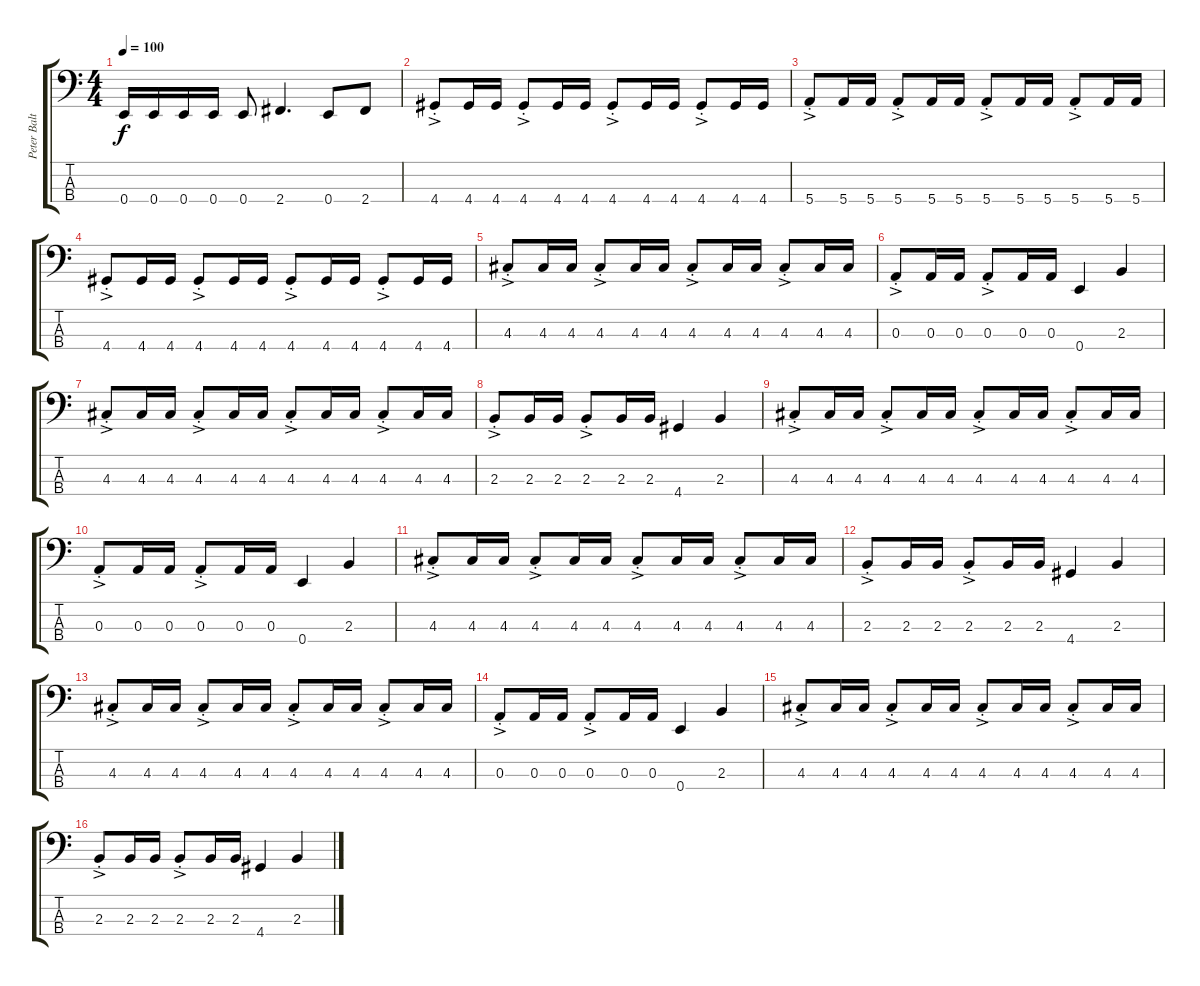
\track ("Peter Baltes" "Peter Balt") {instrument electricbassfinger}
\staff {score tabs}
\tuning (G2 D2 A1 E1) {hide}
\ts (4 4)
\tempo 100
\clef f4
\ks c
0.4.16{dy f} 0.4.16 0.4.16 0.4.16 0.4.8 2.4.4{d} 0.4.8 2.4.8 |
4.4{ac st}.8 4.4.16 4.4.16 4.4{ac st}.8 4.4.16 4.4.16 4.4{ac st}.8 4.4.16 4.4.16 4.4{ac st}.8 4.4.16 4.4.16 |
5.4{ac st}.8 5.4.16 5.4.16 5.4{ac st}.8 5.4.16 5.4.16 5.4{ac st}.8 5.4.16 5.4.16 5.4{ac st}.8 5.4.16 5.4.16 |
4.4{ac st}.8 4.4.16 4.4.16 4.4{ac st}.8 4.4.16 4.4.16 4.4{ac st}.8 4.4.16 4.4.16 4.4{ac st}.8 4.4.16 4.4.16 |
4.3{ac st}.8 4.3.16 4.3.16 4.3{ac st}.8 4.3.16 4.3.16 4.3{ac st}.8 4.3.16 4.3.16 4.3{ac st}.8 4.3.16 4.3.16 |
0.3{ac st}.8 0.3.16 0.3.16 0.3{ac st}.8 0.3.16 0.3.16 0.4.4 2.3.4 |
4.3{ac st}.8 4.3.16 4.3.16 4.3{ac st}.8 4.3.16 4.3.16 4.3{ac st}.8 4.3.16 4.3.16 4.3{ac st}.8 4.3.16 4.3.16 |
2.3{ac st}.8 2.3.16 2.3.16 2.3{ac st}.8 2.3.16 2.3.16 4.4.4 2.3.4 |
4.3{ac st}.8 4.3.16 4.3.16 4.3{ac st}.8 4.3.16 4.3.16 4.3{ac st}.8 4.3.16 4.3.16 4.3{ac st}.8 4.3.16 4.3.16 |
0.3{ac st}.8 0.3.16 0.3.16 0.3{ac st}.8 0.3.16 0.3.16 0.4.4 2.3.4 |
4.3{ac st}.8 4.3.16 4.3.16 4.3{ac st}.8 4.3.16 4.3.16 4.3{ac st}.8 4.3.16 4.3.16 4.3{ac st}.8 4.3.16 4.3.16 |
2.3{ac st}.8 2.3.16 2.3.16 2.3{ac st}.8 2.3.16 2.3.16 4.4.4 2.3.4 |
4.3{ac st}.8 4.3.16 4.3.16 4.3{ac st}.8 4.3.16 4.3.16 4.3{ac st}.8 4.3.16 4.3.16 4.3{ac st}.8 4.3.16 4.3.16 |
0.3{ac st}.8 0.3.16 0.3.16 0.3{ac st}.8 0.3.16 0.3.16 0.4.4 2.3.4 |
4.3{ac st}.8 4.3.16 4.3.16 4.3{ac st}.8 4.3.16 4.3.16 4.3{ac st}.8 4.3.16 4.3.16 4.3{ac st}.8 4.3.16 4.3.16 |
2.3{ac st}.8 2.3.16 2.3.16 2.3{ac st}.8 2.3.16 2.3.16 4.4.4 2.3.4
